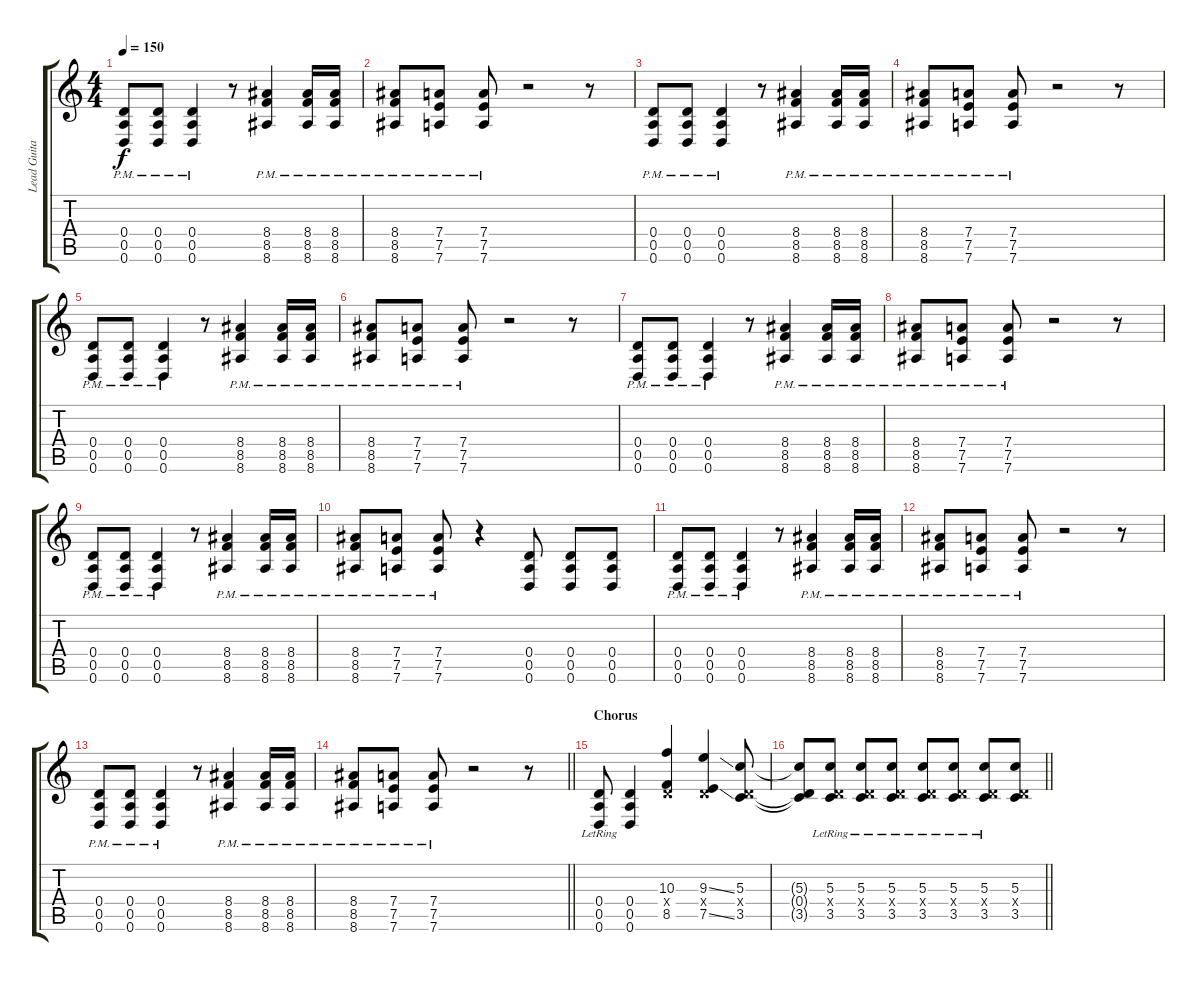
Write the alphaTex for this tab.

\track ("Lead Guitar - Brad Delson" "Lead Guita") {instrument overdrivenguitar}
\staff {score tabs}
\tuning (E4 B3 G3 D3 A2 D2) {hide}
\ts (4 4)
\tempo 150
\clef g2
\ks c
(0.4{pm} 0.5{pm} 0.6{pm}).8{dy f} (0.4{pm} 0.5{pm} 0.6{pm}).8 (0.4{pm} 0.5{pm} 0.6{pm}).4 r.8 (8.4{pm} 8.5{pm} 8.6{pm}).4 (8.4{pm} 8.5{pm} 8.6{pm}).16 (8.4{pm} 8.5{pm} 8.6{pm}).16 |
(8.4{pm} 8.5{pm} 8.6{pm}).8 (7.4{pm} 7.5{pm} 7.6{pm}).8 (7.4{pm} 7.5{pm} 7.6{pm}).8 r.2 r.8 |
(0.4{pm} 0.5{pm} 0.6{pm}).8 (0.4{pm} 0.5{pm} 0.6{pm}).8 (0.4{pm} 0.5{pm} 0.6{pm}).4 r.8 (8.4{pm} 8.5{pm} 8.6{pm}).4 (8.4{pm} 8.5{pm} 8.6{pm}).16 (8.4{pm} 8.5{pm} 8.6{pm}).16 |
(8.4{pm} 8.5{pm} 8.6{pm}).8 (7.4{pm} 7.5{pm} 7.6{pm}).8 (7.4{pm} 7.5{pm} 7.6{pm}).8 r.2 r.8 |
(0.4{pm} 0.5{pm} 0.6{pm}).8 (0.4{pm} 0.5{pm} 0.6{pm}).8 (0.4{pm} 0.5{pm} 0.6{pm}).4 r.8 (8.4{pm} 8.5{pm} 8.6{pm}).4 (8.4{pm} 8.5{pm} 8.6{pm}).16 (8.4{pm} 8.5{pm} 8.6{pm}).16 |
(8.4{pm} 8.5{pm} 8.6{pm}).8 (7.4{pm} 7.5{pm} 7.6{pm}).8 (7.4{pm} 7.5{pm} 7.6{pm}).8 r.2 r.8 |
(0.4{pm} 0.5{pm} 0.6{pm}).8 (0.4{pm} 0.5{pm} 0.6{pm}).8 (0.4{pm} 0.5{pm} 0.6{pm}).4 r.8 (8.4{pm} 8.5{pm} 8.6{pm}).4 (8.4{pm} 8.5{pm} 8.6{pm}).16 (8.4{pm} 8.5{pm} 8.6{pm}).16 |
(8.4{pm} 8.5{pm} 8.6{pm}).8 (7.4{pm} 7.5{pm} 7.6{pm}).8 (7.4{pm} 7.5{pm} 7.6{pm}).8 r.2 r.8 |
(0.4{pm} 0.5{pm} 0.6{pm}).8 (0.4{pm} 0.5{pm} 0.6{pm}).8 (0.4{pm} 0.5{pm} 0.6{pm}).4 r.8 (8.4{pm} 8.5{pm} 8.6{pm}).4 (8.4{pm} 8.5{pm} 8.6{pm}).16 (8.4{pm} 8.5{pm} 8.6{pm}).16 |
(8.4{pm} 8.5{pm} 8.6{pm}).8 (7.4{pm} 7.5{pm} 7.6{pm}).8 (7.4{pm} 7.5{pm} 7.6{pm}).8 r.4 (0.4 0.5 0.6).8 (0.4 0.5 0.6).8 (0.4 0.5 0.6).8 |
(0.4{pm} 0.5{pm} 0.6{pm}).8 (0.4{pm} 0.5{pm} 0.6{pm}).8 (0.4{pm} 0.5{pm} 0.6{pm}).4 r.8 (8.4{pm} 8.5{pm} 8.6{pm}).4 (8.4{pm} 8.5{pm} 8.6{pm}).16 (8.4{pm} 8.5{pm} 8.6{pm}).16 |
(8.4{pm} 8.5{pm} 8.6{pm}).8 (7.4{pm} 7.5{pm} 7.6{pm}).8 (7.4{pm} 7.5{pm} 7.6{pm}).8 r.2 r.8 |
(0.4{pm} 0.5{pm} 0.6{pm}).8 (0.4{pm} 0.5{pm} 0.6{pm}).8 (0.4{pm} 0.5{pm} 0.6{pm}).4 r.8 (8.4{pm} 8.5{pm} 8.6{pm}).4 (8.4{pm} 8.5{pm} 8.6{pm}).16 (8.4{pm} 8.5{pm} 8.6{pm}).16 |
\barLineRight lightlight
(8.4{pm} 8.5{pm} 8.6{pm}).8 (7.4{pm} 7.5{pm} 7.6{pm}).8 (7.4{pm} 7.5{pm} 7.6{pm}).8 r.2 r.8 |
\section ("" "Chorus")
(0.4{lr} 0.5{lr} 0.6{lr}).8 (0.4 0.5 0.6).4 (10.3 0.4{x} 8.5).4 (9.3{ss} 0.4{x} 7.5{ss}).4 (5.3 0.4{x} 3.5).8 |
\barLineRight lightlight
(5.3{t} 0.4{t} 3.5{t}).8 (5.3{lr} 0.4{x} 3.5{lr}).8 (5.3{lr} 0.4{x} 3.5{lr}).8 (5.3{lr} 0.4{x} 3.5{lr}).8 (5.3{lr} 0.4{x} 3.5{lr}).8 (5.3{lr} 0.4{x} 3.5{lr}).8 (5.3{lr} 0.4{x} 3.5{lr}).8 (5.3 0.4{x} 3.5).8
